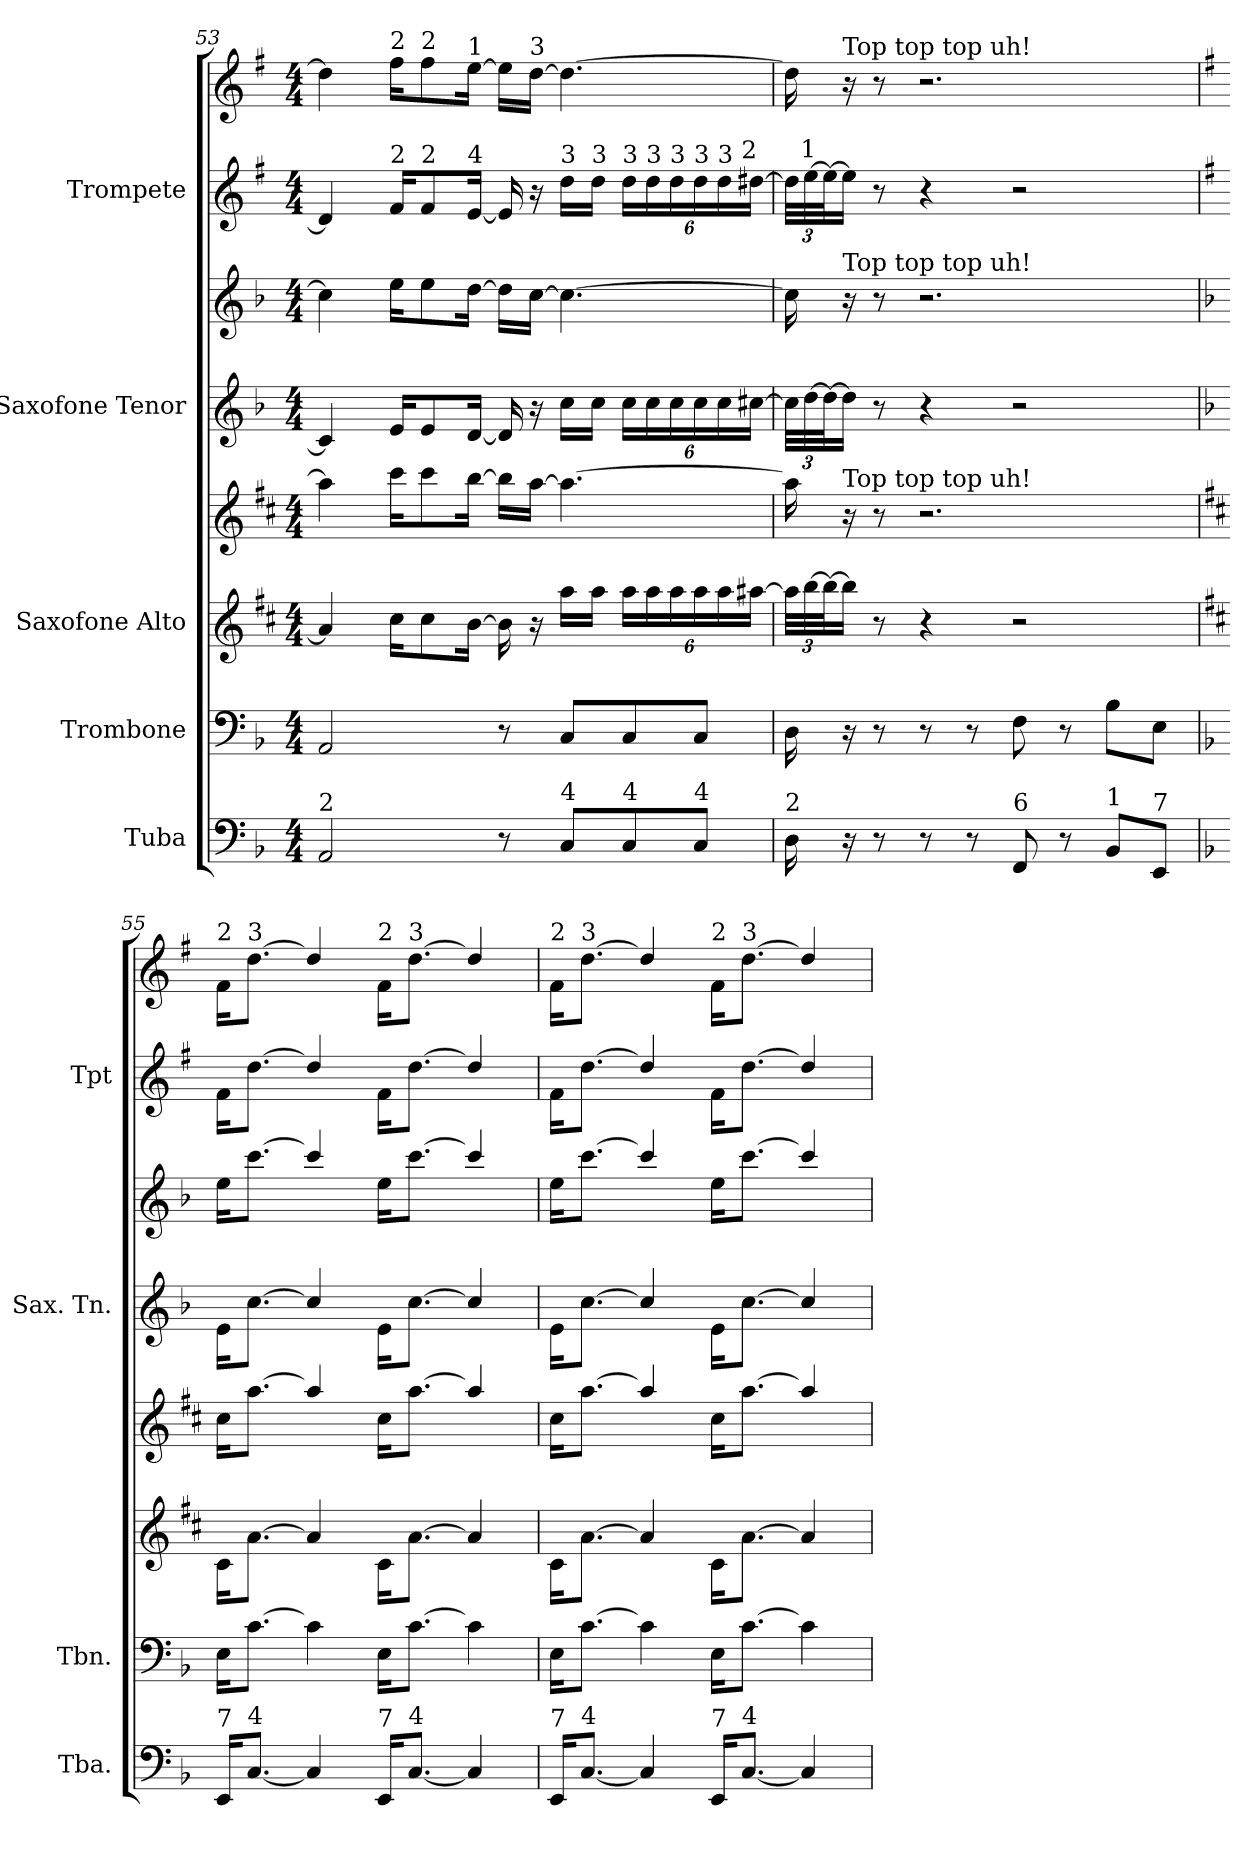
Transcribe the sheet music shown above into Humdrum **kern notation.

**kern	**kern	**kern	**kern	**kern	**kern	**kern	**kern
*part5	*part4	*part3	*part3	*part2	*part2	*part1	*part1
*staff8	*staff7	*staff6	*staff5	*staff4	*staff3	*staff2	*staff1
*I"Tuba	*I"Trombone	*I"Saxofone Alto	*	*I"Saxofone Tenor	*	*I"Trompete	*
*I'Tba.	*I'Tbn.	*	*	*I'Sax. Tn.	*	*I'Tpt	*
!!LO:PB:g=z
*clefF4	*clefF4	*clefG2	*clefG2	*clefG2	*clefG2	*clefG2	*clefG2
*	*	*ITrd5c9	*ITrd5c9	*ITrd8c14	*ITrd8c14	*ITrd1c2	*ITrd1c2
*k[b-]	*k[b-]	*k[b-]	*k[b-]	*k[b-]	*k[b-]	*k[b-]	*k[b-]
*M4/4	*M4/4	*M4/4	*M4/4	*M4/4	*M4/4	*M4/4	*M4/4
=53	=53	=53	=53	=53	=53	=53	=53
!LO:TX:a:t=2	!	!	!	!	!	!	!
2AA/	2AA/	4c/]	4cc\]	4C/]	4c\]	4c/]	4cc\]
!	!	!	!	!	!	!	!LO:TX:a:t=2
!	!	!	!	!	!	!LO:TX:a:t=2	!
.	.	16e\KL	16ee\KL	16E/KL	16e\KL	16e/KL	16ee\KL
!	!	!	!	!	!	!	!LO:TX:a:t=2
!	!	!	!	!	!	!LO:TX:a:t=2	!
.	.	8e\	8ee\	8E/	8e\	8e/	8ee\
!	!	!	!	!	!	!	!LO:TX:a:t=1
!	!	!	!	!	!	!LO:TX:a:t=4	!
.	.	[16d\Jk	[16dd\Jk	[16D/Jk	[16d\Jk	[16d/Jk	[16dd\Jk
8r	8r	16d\]	16dd\LL]	16D/]	16d\LL]	16d/]	16dd\LL]
!	!	!	!	!	!	!	!LO:TX:a:t=3
.	.	16r	[16cc\JJ	16r	[16c\JJ	16r	[16cc\JJ
!	!	!	!	!	!	!LO:TX:a:t=3	!
!LO:TX:a:t=4	!	!	!	!	!	!	!
8C/L	8C/L	16cc\LL	4.cc\_	16c\LL	4.c\_	16cc\LL	4.cc\_
!	!	!	!	!	!	!LO:TX:a:t=3	!
.	.	16cc\JJ	.	16c\JJ	.	16cc\JJ	.
*	*	*Xbrackettup	*	*Xbrackettup	*	*Xbrackettup	*
!	!	!	!	!	!	!LO:TX:a:t=3	!
!LO:TX:a:t=4	!	!	!	!	!	!	!
8C/	8C/	24cc\LL	.	24c\LL	.	24cc\LL	.
!	!	!	!	!	!	!LO:TX:a:t=3	!
.	.	24cc\	.	24c\	.	24cc\	.
!	!	!	!	!	!	!LO:TX:a:t=3	!
.	.	24cc\	.	24c\	.	24cc\	.
!	!	!	!	!	!	!LO:TX:a:t=3	!
!LO:TX:a:t=4	!	!	!	!	!	!	!
8C/J	8C/J	24cc\	.	24c\	.	24cc\	.
!	!	!	!	!	!	!LO:TX:a:t=3	!
.	.	24cc\	.	24c\	.	24cc\	.
!	!	!	!	!	!	!LO:TX:a:t=2	!
.	.	[24cc#X\JJ	.	[24c#X\JJ	.	[24cc#X\JJ	.
=54	=54	=54	=54	=54	=54	=54	=54
!LO:TX:a:t=2	!	!	!	!	!	!	!
16D\	16D\	48cc#\LLL]	16cc\]	48c#\LLL]	16c\]	48cc#\LLL]	16cc\]
!	!	!	!	!	!	!LO:TX:a:t=1	!
.	.	[48dd\	.	[48d\	.	[48dd\	.
.	.	48dd\J_	.	48d\J_	.	48dd\J_	.
!	!	!	!	!	!	!	!LO:TX:a:t=Top top top uh!
!	!	!	!	!	!LO:TX:a:t=Top top top uh!	!	!
!	!	!	!LO:TX:a:t=Top top top uh!	!	!	!	!
16r	16r	16dd\JJ]	16r	16d\JJ]	16r	16dd\JJ]	16r
8r	8r	8r	8r	8r	8r	8r	8r
8r	8r	4r	2.r	4r	2.r	4r	2.r
8r	8r	.	.	.	.	.	.
!LO:TX:a:t=6	!	!	!	!	!	!	!
8FF/	8F\	2r	.	2r	.	2r	.
8r	8r	.	.	.	.	.	.
!LO:TX:a:t=1	!	!	!	!	!	!	!
8BB-/L	8B-\L	.	.	.	.	.	.
!LO:TX:a:t=7	!	!	!	!	!	!	!
8EE/J	8E\J	.	.	.	.	.	.
!!LO:PB:g=z
=55	=55	=55	=55	=55	=55	=55	=55
*k[b-]	*k[b-]	*k[b-]	*k[b-]	*k[b-]	*k[b-]	*k[b-]	*k[b-]
!	!	!	!	!	!	!	!LO:TX:a:t=2
!LO:TX:a:t=7	!	!	!	!	!	!	!
16EE/KL	16E\KL	16E\KL	16e\KL	16E\KL	16e\KL	16e\KL	16e\KL
!	!	!	!	!	!	!	!LO:TX:a:t=3
!LO:TX:a:t=4	!	!	!	!	!	!	!
[8.C/J	[8.c\J	[8.c\J	[8.cc\J	[8.c\J	[8.cc\J	[8.cc\J	[8.cc\J
4C/]	4c\]	4c/]	4cc/]	4c/]	4cc/]	4cc/]	4cc/]
!	!	!	!	!	!	!	!LO:TX:a:t=2
!LO:TX:a:t=7	!	!	!	!	!	!	!
16EE/KL	16E\KL	16E\KL	16e\KL	16E\KL	16e\KL	16e\KL	16e\KL
!	!	!	!	!	!	!	!LO:TX:a:t=3
!LO:TX:a:t=4	!	!	!	!	!	!	!
[8.C/J	[8.c\J	[8.c\J	[8.cc\J	[8.c\J	[8.cc\J	[8.cc\J	[8.cc\J
4C/]	4c\]	4c/]	4cc/]	4c/]	4cc/]	4cc/]	4cc/]
=56	=56	=56	=56	=56	=56	=56	=56
!	!	!	!	!	!	!	!LO:TX:a:t=2
!LO:TX:a:t=7	!	!	!	!	!	!	!
16EE/KL	16E\KL	16E\KL	16e\KL	16E\KL	16e\KL	16e\KL	16e\KL
!	!	!	!	!	!	!	!LO:TX:a:t=3
!LO:TX:a:t=4	!	!	!	!	!	!	!
[8.C/J	[8.c\J	[8.c\J	[8.cc\J	[8.c\J	[8.cc\J	[8.cc\J	[8.cc\J
4C/]	4c\]	4c/]	4cc/]	4c/]	4cc/]	4cc/]	4cc/]
!	!	!	!	!	!	!	!LO:TX:a:t=2
!LO:TX:a:t=7	!	!	!	!	!	!	!
16EE/KL	16E\KL	16E\KL	16e\KL	16E\KL	16e\KL	16e\KL	16e\KL
!	!	!	!	!	!	!	!LO:TX:a:t=3
!LO:TX:a:t=4	!	!	!	!	!	!	!
[8.C/J	[8.c\J	[8.c\J	[8.cc\J	[8.c\J	[8.cc\J	[8.cc\J	[8.cc\J
4C/]	4c\]	4c/]	4cc/]	4c/]	4cc/]	4cc/]	4cc/]
=	=	=	=	=	=	=	=
*-	*-	*-	*-	*-	*-	*-	*-
